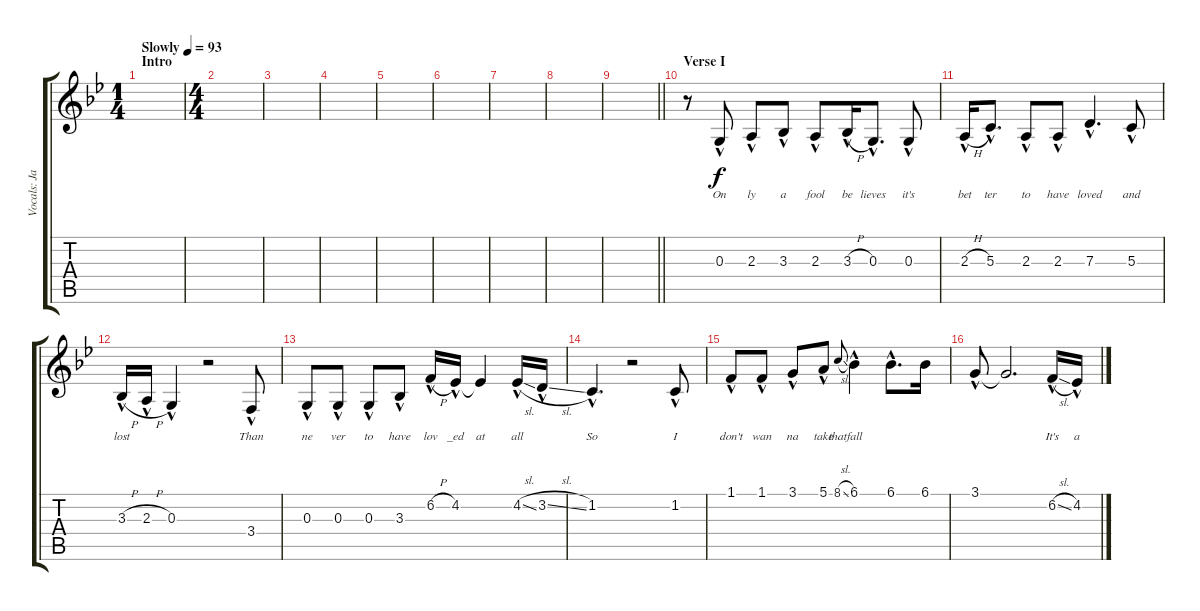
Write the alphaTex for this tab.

\track ("Vocals: Janet" "Vocals: Ja") {instrument lead2sawtooth}
\staff {score tabs}
\tuning (E4 B3 G3 D3 A2 E2) {hide}
\ts (1 4)
\section ("" "Intro")
\tempo (93 "Slowly")
\clef g2
\ks bb
|
\ts (4 4)
|
|
|
|
|
|
|
\barLineRight lightlight
|
\section ("" "Verse I")
r.8 0.3{hac}.8{lyrics (0 "On") lyrics (1 "") lyrics (2 "") lyrics (3 "") lyrics (4 "")} 2.3{hac}.8{lyrics (0 "ly") lyrics (1 "") lyrics (2 "") lyrics (3 "") lyrics (4 "")} 3.3{hac}.8{lyrics (0 "a") lyrics (1 "") lyrics (2 "") lyrics (3 "") lyrics (4 "")} 2.3{hac}.8{lyrics (0 "fool") lyrics (1 "") lyrics (2 "") lyrics (3 "") lyrics (4 "")} 3.3{h hac}.16{lyrics (0 "be") lyrics (1 "") lyrics (2 "") lyrics (3 "") lyrics (4 "")} 0.3{hac}.8{d lyrics (0 "lieves") lyrics (1 "") lyrics (2 "") lyrics (3 "") lyrics (4 "")} 0.3{hac}.8{lyrics (0 "it's") lyrics (1 "") lyrics (2 "") lyrics (3 "") lyrics (4 "")} |
2.3{h hac}.16{lyrics (0 "bet") lyrics (1 "") lyrics (2 "") lyrics (3 "") lyrics (4 "")} 5.3{hac}.8{d lyrics (0 "ter") lyrics (1 "") lyrics (2 "") lyrics (3 "") lyrics (4 "")} 2.3{hac}.8{lyrics (0 "to") lyrics (1 "") lyrics (2 "") lyrics (3 "") lyrics (4 "")} 2.3{hac}.8{lyrics (0 "have") lyrics (1 "") lyrics (2 "") lyrics (3 "") lyrics (4 "")} 7.3{hac}.4{d lyrics (0 "loved") lyrics (1 "") lyrics (2 "") lyrics (3 "") lyrics (4 "")} 5.3{hac}.8{lyrics (0 "and") lyrics (1 "") lyrics (2 "") lyrics (3 "") lyrics (4 "")} |
3.3{h hac}.16{lyrics (0 "lost") lyrics (1 "") lyrics (2 "") lyrics (3 "") lyrics (4 "")} 2.3{h hac}.16{lyrics (0 "") lyrics (1 "") lyrics (2 "") lyrics (3 "") lyrics (4 "")} 0.3{hac}.4{lyrics (0 "") lyrics (1 "") lyrics (2 "") lyrics (3 "") lyrics (4 "")} r.2 3.4{hac}.8{lyrics (0 "Than") lyrics (1 "") lyrics (2 "") lyrics (3 "") lyrics (4 "")} |
0.3{hac}.8{lyrics (0 "ne") lyrics (1 "") lyrics (2 "") lyrics (3 "") lyrics (4 "")} 0.3{hac}.8{lyrics (0 "ver") lyrics (1 "") lyrics (2 "") lyrics (3 "") lyrics (4 "")} 0.3{hac}.8{lyrics (0 "to") lyrics (1 "") lyrics (2 "") lyrics (3 "") lyrics (4 "")} 3.3{hac}.8{lyrics (0 "have") lyrics (1 "") lyrics (2 "") lyrics (3 "") lyrics (4 "")} 6.2{h hac}.16{lyrics (0 "lov") lyrics (1 "") lyrics (2 "") lyrics (3 "") lyrics (4 "")} 4.2{hac}.16{lyrics (0 "_ed") lyrics (1 "") lyrics (2 "") lyrics (3 "") lyrics (4 "")} 4.2{t}.4{lyrics (0 "at") lyrics (1 "") lyrics (2 "") lyrics (3 "") lyrics (4 "")} 4.2{sl hac}.16{lyrics (0 "all") lyrics (1 "") lyrics (2 "") lyrics (3 "") lyrics (4 "")} 3.2{sl hac}.16{lyrics (0 "") lyrics (1 "") lyrics (2 "") lyrics (3 "") lyrics (4 "")} |
1.2{hac}.4{d lyrics (0 "So") lyrics (1 "") lyrics (2 "") lyrics (3 "") lyrics (4 "")} r.2 1.2{hac}.8{lyrics (0 "I") lyrics (1 "") lyrics (2 "") lyrics (3 "") lyrics (4 "")} |
1.1{hac}.8{lyrics (0 "don't") lyrics (1 "") lyrics (2 "") lyrics (3 "") lyrics (4 "")} 1.1{hac}.8{lyrics (0 "wan") lyrics (1 "") lyrics (2 "") lyrics (3 "") lyrics (4 "")} 3.1{hac}.8{lyrics (0 "na") lyrics (1 "") lyrics (2 "") lyrics (3 "") lyrics (4 "")} 5.1{hac}.8{lyrics (0 "take") lyrics (1 "") lyrics (2 "") lyrics (3 "") lyrics (4 "")} 8.1{sl}.8{lyrics (0 "that") lyrics (1 "") lyrics (2 "") lyrics (3 "") lyrics (4 "") gr onbeat} 6.1{hac}.4{lyrics (0 "fall") lyrics (1 "") lyrics (2 "") lyrics (3 "") lyrics (4 "")} 6.1{hac}.8{d lyrics (0 "") lyrics (1 "") lyrics (2 "") lyrics (3 "") lyrics (4 "")} 6.1.16{lyrics (0 "") lyrics (1 "") lyrics (2 "") lyrics (3 "") lyrics (4 "")} |
3.1{hac}.8{lyrics (0 "") lyrics (1 "") lyrics (2 "") lyrics (3 "") lyrics (4 "")} 3.1{t}.2{d lyrics (0 "") lyrics (1 "") lyrics (2 "") lyrics (3 "") lyrics (4 "")} 6.2{sl hac}.16{lyrics (0 "It's") lyrics (1 "") lyrics (2 "") lyrics (3 "") lyrics (4 "")} 4.2{sl hac}.16{lyrics (0 "a") lyrics (1 "") lyrics (2 "") lyrics (3 "") lyrics (4 "")}
